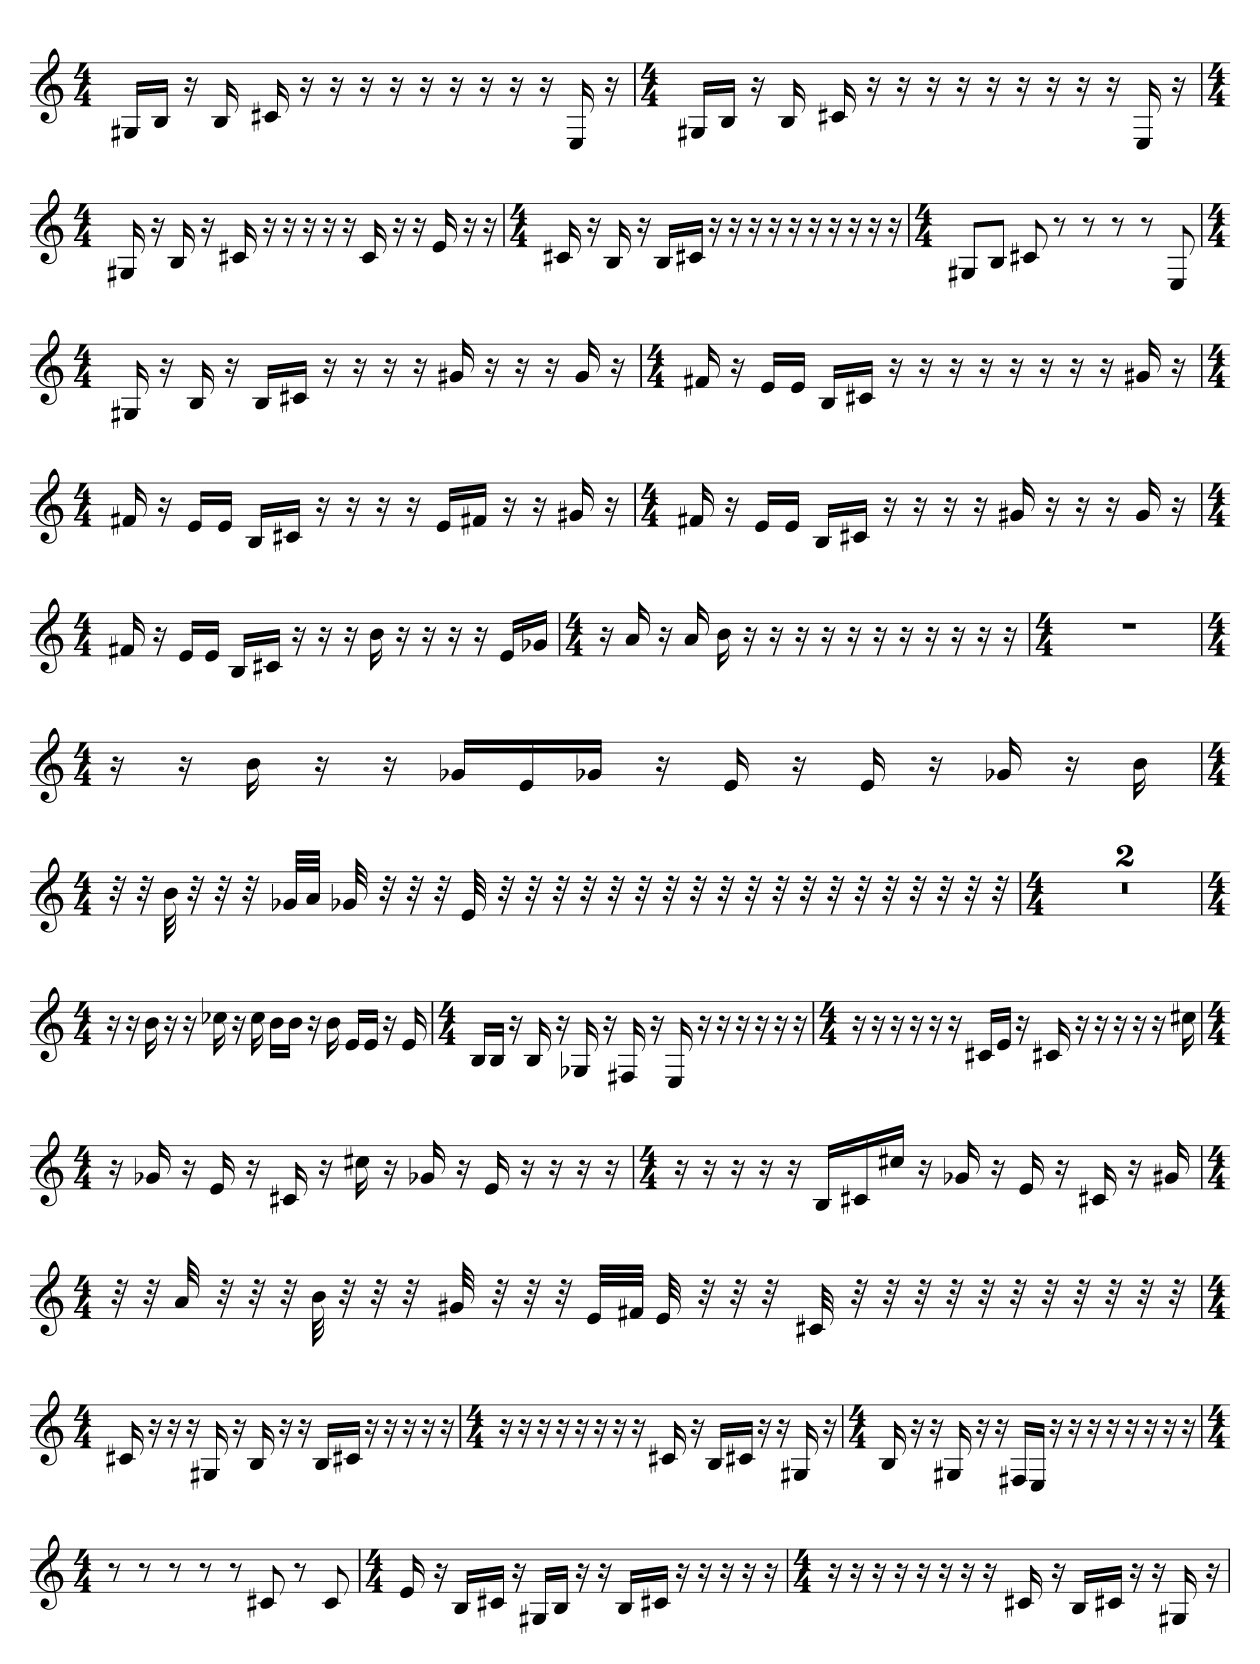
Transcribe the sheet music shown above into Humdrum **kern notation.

**kern
*part1
*staff1
*M4/4
=
16G#XLL
16BJJ
16r
16B
16c#X
16r
16r
16r
16r
16r
16r
16r
16r
16r
16E
16r
=
*M4/4
16G#XLL
16BJJ
16r
16B
16c#X
16r
16r
16r
16r
16r
16r
16r
16r
16r
16E
16r
=
*M4/4
16G#X
16r
16B
16r
16c#X
16r
16r
16r
16r
16r
16c#
16r
16r
16e
16r
16r
=
*M4/4
16c#X
16r
16B
16r
16BLL
16c#XJJ
16r
16r
16r
16r
16r
16r
16r
16r
16r
16r
=
*M4/4
8G#XL
8BJ
8c#X
8r
8r
8r
8r
8E
=
*M4/4
16G#X
16r
16B
16r
16BLL
16c#XJJ
16r
16r
16r
16r
16g#X
16r
16r
16r
16g#
16r
=
*M4/4
16f#X
16r
16eLL
16eJJ
16BLL
16c#XJJ
16r
16r
16r
16r
16r
16r
16r
16r
16g#X
16r
=
*M4/4
16f#X
16r
16eLL
16eJJ
16BLL
16c#XJJ
16r
16r
16r
16r
16eLL
16f#XJJ
16r
16r
16g#X
16r
=
*M4/4
16f#X
16r
16eLL
16eJJ
16BLL
16c#XJJ
16r
16r
16r
16r
16g#X
16r
16r
16r
16g#
16r
=
*M4/4
16f#X
16r
16eLL
16eJJ
16BLL
16c#XJJ
16r
16r
16r
16b
16r
16r
16r
16r
16eLL
16g-XJJ
=
*M4/4
16r
16a
16r
16a
16b
16r
16r
16r
16r
16r
16r
16r
16r
16r
16r
16r
=
*M4/4
1r
=
*M4/4
16r
16r
16b
16r
16r
16g-XLL
16e
16g-XJJ
16r
16e
16r
16e
16r
16g-X
16r
16b
=
*M4/4
32r
32r
32b
32r
32r
32r
32g-XLLL
32aJJJ
32g-X
32r
32r
32r
32e
32r
32r
32r
32r
32r
32r
32r
32r
32r
32r
32r
32r
32r
32r
32r
32r
32r
32r
32r
=
*M4/4
1r
=
*M4/4
1r
=
*M4/4
16r
16r
16b
16r
16r
16cc-X
16r
16cc-
16bLL
16bJJ
16r
16b
16eLL
16eJJ
16r
16e
=
*M4/4
16BLL
16BJJ
16r
16B
16r
16G-X
16r
16F#X
16r
16E
16r
16r
16r
16r
16r
16r
=
*M4/4
16r
16r
16r
16r
16r
16r
16c#XLL
16eJJ
16r
16c#X
16r
16r
16r
16r
16r
16cc#X
=
*M4/4
16r
16g-X
16r
16e
16r
16c#X
16r
16cc#X
16r
16g-X
16r
16e
16r
16r
16r
16r
=
*M4/4
16r
16r
16r
16r
16r
16BLL
16c#X
16cc#XJJ
16r
16g-X
16r
16e
16r
16c#X
16r
16g#X
=
*M4/4
32r
32r
32a
32r
32r
32r
32b
32r
32r
32r
32g#X
32r
32r
32r
32eLLL
32f#XJJJ
32e
32r
32r
32r
32c#X
32r
32r
32r
32r
32r
32r
32r
32r
32r
32r
32r
=
*M4/4
16c#X
16r
16r
16r
16G#X
16r
16B
16r
16r
16BLL
16c#XJJ
16r
16r
16r
16r
16r
=
*M4/4
16r
16r
16r
16r
16r
16r
16r
16r
16c#X
16r
16BLL
16c#XJJ
16r
16r
16G#X
16r
=
*M4/4
16B
16r
16r
16G#X
16r
16r
16F#XLL
16EJJ
16r
16r
16r
16r
16r
16r
16r
16r
=
*M4/4
8r
8r
8r
8r
8r
8c#X
8r
8c#
=
*M4/4
16e
16r
16BLL
16c#XJJ
16r
16G#XLL
16BJJ
16r
16r
16BLL
16c#XJJ
16r
16r
16r
16r
16r
=
*M4/4
16r
16r
16r
16r
16r
16r
16r
16r
16c#X
16r
16BLL
16c#XJJ
16r
16r
16G#X
16r
=
*-
